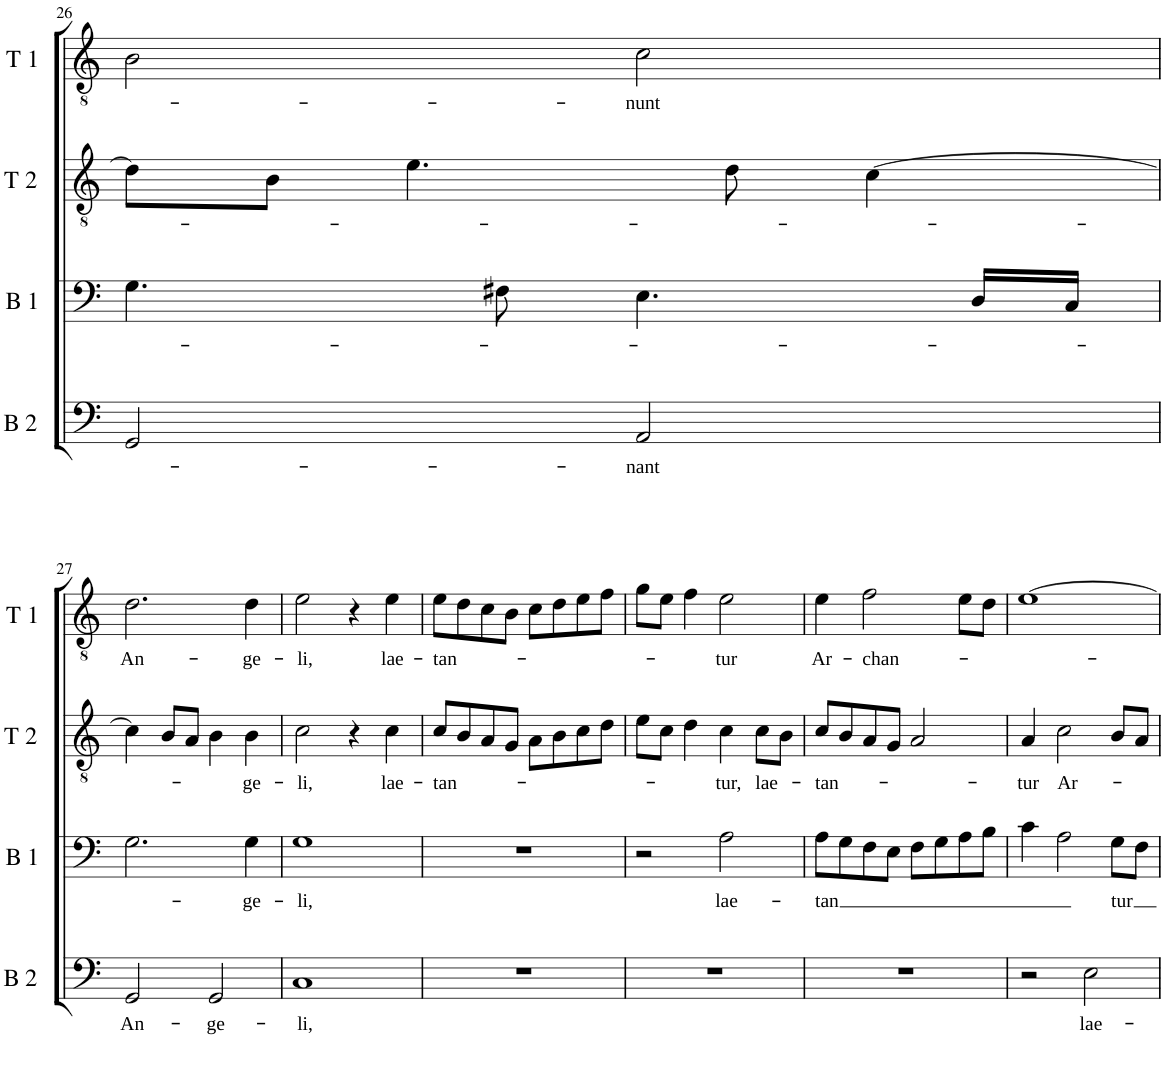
**kern	**text	**kern	**text	**kern	**text	**kern	**text
*part4	*part4	*part3	*part3	*part2	*part2	*part1	*part1
*staff4	*staff4	*staff3	*staff3	*staff2	*staff2	*staff1	*staff1
*I"Bass 2	*	*I"Bass 1	*	*I"Tenor 2	*	*I"Tenor 1	*
*I'B 2	*	*I'B 1	*	*I'T 2	*	*I'T 1	*
!!LO:PB:g=z
*clefF4	*	*clefF4	*	*clefGv2	*	*clefGv2	*
*k[]	*	*k[]	*	*k[]	*	*k[]	*
*M4/4	*	*M4/4	*	*M4/4	*	*M4/4	*
*met(c)	*	*met(c)	*	*met(c)	*	*met(c)	*
=26	=26	=26	=26	=26	=26	=26	=26
2GG/	.	4.G\	.	8d\L]	.	2B\	.
.	.	.	.	8B\J	.	.	.
.	.	.	.	4.e\	.	.	.
.	.	8F#X\	.	.	.	.	.
!	!LO:LY:b	!	!	!	!	!	!LO:LY:b
2AA/	-nant	4.E\	.	.	.	2c\	-nunt
.	.	.	.	8d\	.	.	.
.	.	.	.	[4c\	.	.	.
.	.	16D/LL	.	.	.	.	.
.	.	16C/JJ	.	.	.	.	.
!!LO:LB:g=z
=27	=27	=27	=27	=27	=27	=27	=27
!	!LO:LY:b	!	!	!	!	!	!LO:LY:b
2GG/	An-	2.G\	.	4c\]	.	2.d\	An-
.	.	.	.	8B/L	.	.	.
.	.	.	.	8A/J	.	.	.
!	!LO:LY:b	!	!	!	!	!	!
2GG/	-ge-	.	.	4B\	.	.	.
!	!	!	!LO:LY:b	!	!LO:LY:b	!	!LO:LY:b
.	.	4G\	-ge-	4B\	-ge-	4d\	-ge-
=28	=28	=28	=28	=28	=28	=28	=28
!	!LO:LY:b	!	!LO:LY:b	!	!LO:LY:b	!	!LO:LY:b
1C	-li,	1G	-li,	2c\	-li,	2e\	-li,
.	.	.	.	4r	.	4r	.
!	!	!	!	!	!LO:LY:b	!	!LO:LY:b
.	.	.	.	4c\	lae-	4e\	lae-
=29	=29	=29	=29	=29	=29	=29	=29
!	!	!	!	!	!LO:LY:b	!	!LO:LY:b
1r	.	1r	.	8c/L	-tan-	8e\L	-tan-
.	.	.	.	8B/	.	8d\	.
.	.	.	.	8A/	.	8c\	.
.	.	.	.	8G/J	.	8B\J	.
.	.	.	.	8A\L	.	8c\L	.
.	.	.	.	8B\	.	8d\	.
.	.	.	.	8c\	.	8e\	.
.	.	.	.	8d\J	.	8f\J	.
=30	=30	=30	=30	=30	=30	=30	=30
1r	.	2r	.	8e\L	.	8g\L	.
.	.	.	.	8c\J	.	8e\J	.
.	.	.	.	4d\	.	4f\	.
!	!	!	!LO:LY:b	!	!LO:LY:b	!	!LO:LY:b
.	.	2A\	lae-	4c\	-tur,	2e\	-tur
!	!	!	!	!	!LO:LY:b	!	!
.	.	.	.	8c\L	lae-	.	.
.	.	.	.	8B\J	.	.	.
=31	=31	=31	=31	=31	=31	=31	=31
!	!	!	!LO:LY:b	!	!LO:LY:b	!	!LO:LY:b
1r	.	8A\L	-tan	8c/L	-tan-	4e\	Ar-
.	.	8G\	.	8B/	.	.	.
!	!	!	!	!	!	!	!LO:LY:b
.	.	8F\	.	8A/	.	2f\	-chan-
.	.	8E\J	.	8G/J	.	.	.
.	.	8F\L	.	2A/	.	.	.
.	.	8G\	.	.	.	.	.
.	.	8A\	.	.	.	8e\L	.
.	.	8B\J	.	.	.	8d\J	.
=32	=32	=32	=32	=32	=32	=32	=32
!	!	!	!	!	!LO:LY:b	!	!
2r	.	4c\	.	4A/	-tur	[1e	.
!	!	!	!	!	!LO:LY:b	!	!
.	.	2A\	.	2c\	Ar-	.	.
!	!LO:LY:b	!	!	!	!	!	!
2E\	lae-	.	.	.	.	.	.
!	!	!	!LO:LY:b	!	!	!	!
.	.	8G\L	tur	8B/L	.	.	.
.	.	8F\J	.	8A/J	.	.	.
=	=	=	=	=	=	=	=
*-	*-	*-	*-	*-	*-	*-	*-
